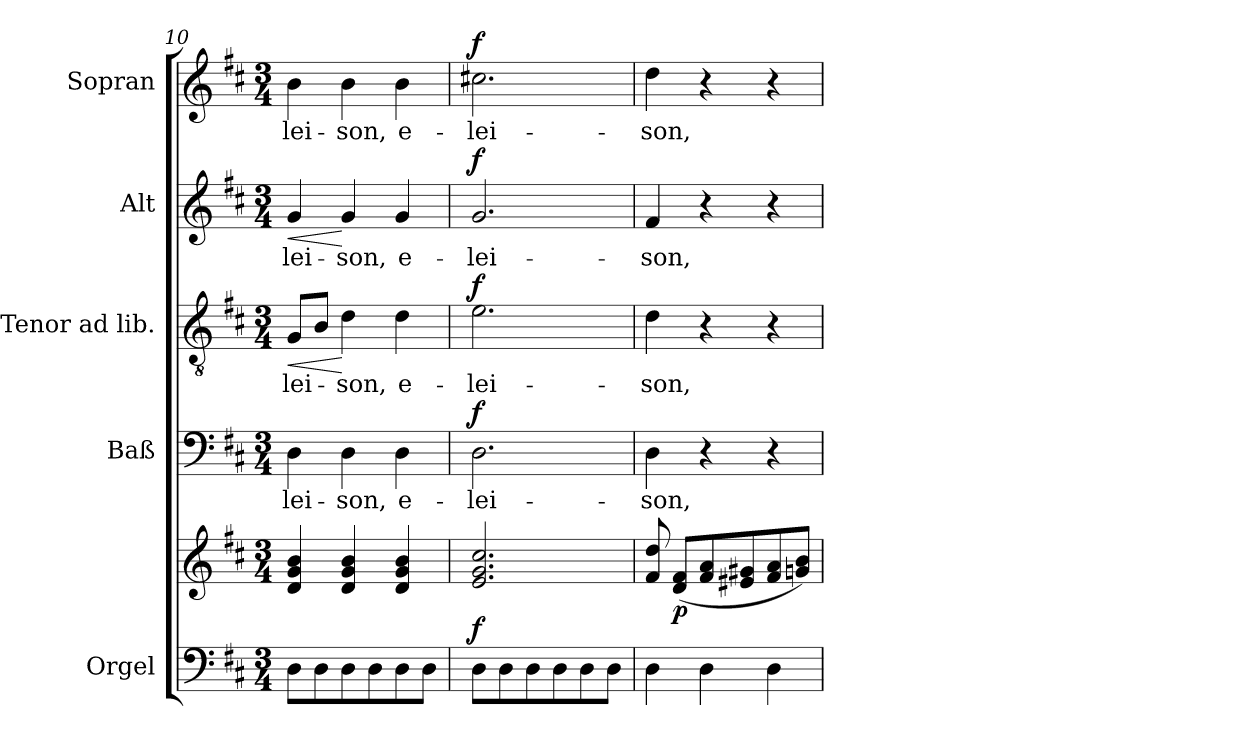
**kern	**kern	**dynam	**kern	**text	**dynam	**kern	**text	**dynam	**kern	**text	**dynam	**kern	**text	**dynam
*part5	*part5	*part5	*part4	*part4	*part4	*part3	*part3	*part3	*part2	*part2	*part2	*part1	*part1	*part1
*staff6	*staff5	*staff5/6	*staff4	*staff4	*staff4	*staff3	*staff3	*staff3	*staff2	*staff2	*staff2	*staff1	*staff1	*staff1
*I"Orgel	*	*	*I"Baß	*	*	*I"Tenor ad lib.	*	*	*I"Alt	*	*	*I"Sopran	*	*
*clefF4	*clefG2	*	*clefF4	*	*	*clefGv2	*	*	*clefG2	*	*	*clefG2	*	*
*k[f#c#]	*k[f#c#]	*	*k[f#c#]	*	*	*k[f#c#]	*	*	*k[f#c#]	*	*	*k[f#c#]	*	*
*D:	*D:	*	*D:	*	*	*D:	*	*	*D:	*	*	*D:	*	*
*M3/4	*M3/4	*	*M3/4	*	*	*M3/4	*	*	*M3/4	*	*	*M3/4	*	*
=10	=10	=10	=10	=10	=10	=10	=10	=10	=10	=10	=10	=10	=10	=10
!	!	!	!	!LO:LY:b	!	!	!LO:LY:b	!LO:HP:b	!	!LO:LY:b	!LO:HP:b	!	!LO:LY:b	!
8D\L	4d/ 4g/ 4b/	.	4D\	-lei-	.	8G/L	-lei-	<	4g/	-lei-	<	4b\	-lei-	.
8D\	.	.	.	.	.	8B/J	.	.	.	.	.	.	.	.
!	!	!	!	!LO:LY:b	!	!	!LO:LY:b	!	!	!LO:LY:b	!	!	!LO:LY:b	!
8D\	4d/ 4g/ 4b/	.	4D\	-son,	.	4d\	-son,	[	4g/	-son,	[	4b\	-son,	.
8D\	.	.	.	.	.	.	.	.	.	.	.	.	.	.
!	!	!	!	!LO:LY:b	!	!	!LO:LY:b	!	!	!LO:LY:b	!	!	!LO:LY:b	!
8D\	4d/ 4g/ 4b/	.	4D\	e-	.	4d\	e-	.	4g/	e-	.	4b\	e-	.
8D\J	.	.	.	.	.	.	.	.	.	.	.	.	.	.
=11	=11	=11	=11	=11	=11	=11	=11	=11	=11	=11	=11	=11	=11	=11
!	!	!LO:DY:a=2	!	!LO:LY:b	!LO:DY:a	!	!LO:LY:b	!LO:DY:a	!	!LO:LY:b	!LO:DY:a	!	!LO:LY:b	!LO:DY:a
8D\L	2.e/ 2.g/ 2.cc#/	f	2.D\	-lei-	f	2.e\	-lei-	f	2.g/	-lei-	f	2.cc#X\	-lei-	f
8D\	.	.	.	.	.	.	.	.	.	.	.	.	.	.
8D\	.	.	.	.	.	.	.	.	.	.	.	.	.	.
8D\	.	.	.	.	.	.	.	.	.	.	.	.	.	.
8D\	.	.	.	.	.	.	.	.	.	.	.	.	.	.
8D\J	.	.	.	.	.	.	.	.	.	.	.	.	.	.
=12	=12	=12	=12	=12	=12	=12	=12	=12	=12	=12	=12	=12	=12	=12
!	!	!	!	!LO:LY:b	!	!	!LO:LY:b	!	!	!LO:LY:b	!	!	!LO:LY:b	!
4D\	8f#/ 8dd/	.	4D\	-son,	.	4d\	-son,	.	4f#/	-son,	.	4dd\	-son,	.
!	!	!LO:DY:b	!	!	!	!	!	!	!	!	!	!	!	!
.	(<8d/ 8f#/L	p	.	.	.	.	.	.	.	.	.	.	.	.
4D\	8f#/ 8a/	.	4r	.	.	4r	.	.	4r	.	.	4r	.	.
.	8e#X/ 8g#X/	.	.	.	.	.	.	.	.	.	.	.	.	.
4D\	8f#/ 8a/	.	4r	.	.	4r	.	.	4r	.	.	4r	.	.
.	8gn/ 8b/J)	.	.	.	.	.	.	.	.	.	.	.	.	.
=	=	=	=	=	=	=	=	=	=	=	=	=	=	=
*-	*-	*-	*-	*-	*-	*-	*-	*-	*-	*-	*-	*-	*-	*-
